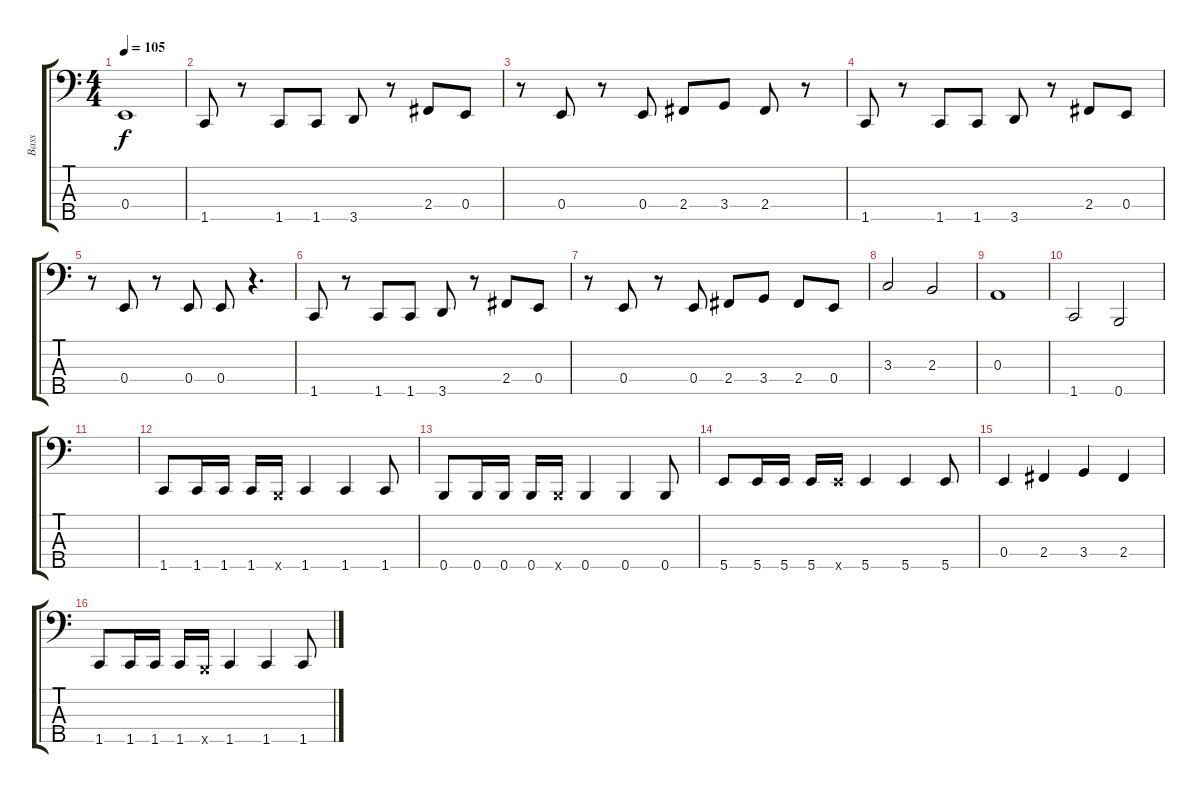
\track ("Bass" "Bass") {instrument electricbasspick}
\staff {score tabs}
\tuning (G2 D2 A1 E1 B0) {hide}
\ts (4 4)
\tempo 105
\clef f4
\ks c
0.4{t}.1{dy f} |
1.5.8 r.8 1.5.8 1.5.8 3.5.8 r.8 2.4.8 0.4.8 |
r.8 0.4.8 r.8 0.4.8 2.4.8 3.4.8 2.4.8 r.8 |
1.5.8 r.8 1.5.8 1.5.8 3.5.8 r.8 2.4.8 0.4.8 |
r.8 0.4.8 r.8 0.4.8 0.4.8 r.4{d} |
1.5.8 r.8 1.5.8 1.5.8 3.5.8 r.8 2.4.8 0.4.8 |
r.8 0.4.8 r.8 0.4.8 2.4.8 3.4.8 2.4.8 0.4.8 |
3.3.2 2.3.2 |
0.3.1 |
1.5.2 0.5.2 |
|
1.5.8 1.5.16 1.5.16 1.5.16 0.5{x}.16 1.5.4 1.5.4 1.5.8 |
0.5.8 0.5.16 0.5.16 0.5.16 0.5{x}.16 0.5.4 0.5.4 0.5.8 |
5.5.8 5.5.16 5.5.16 5.5.16 5.5{x}.16 5.5.4 5.5.4 5.5.8 |
0.4.4 2.4.4 3.4.4 2.4.4 |
1.5.8 1.5.16 1.5.16 1.5.16 0.5{x}.16 1.5.4 1.5.4 1.5.8
